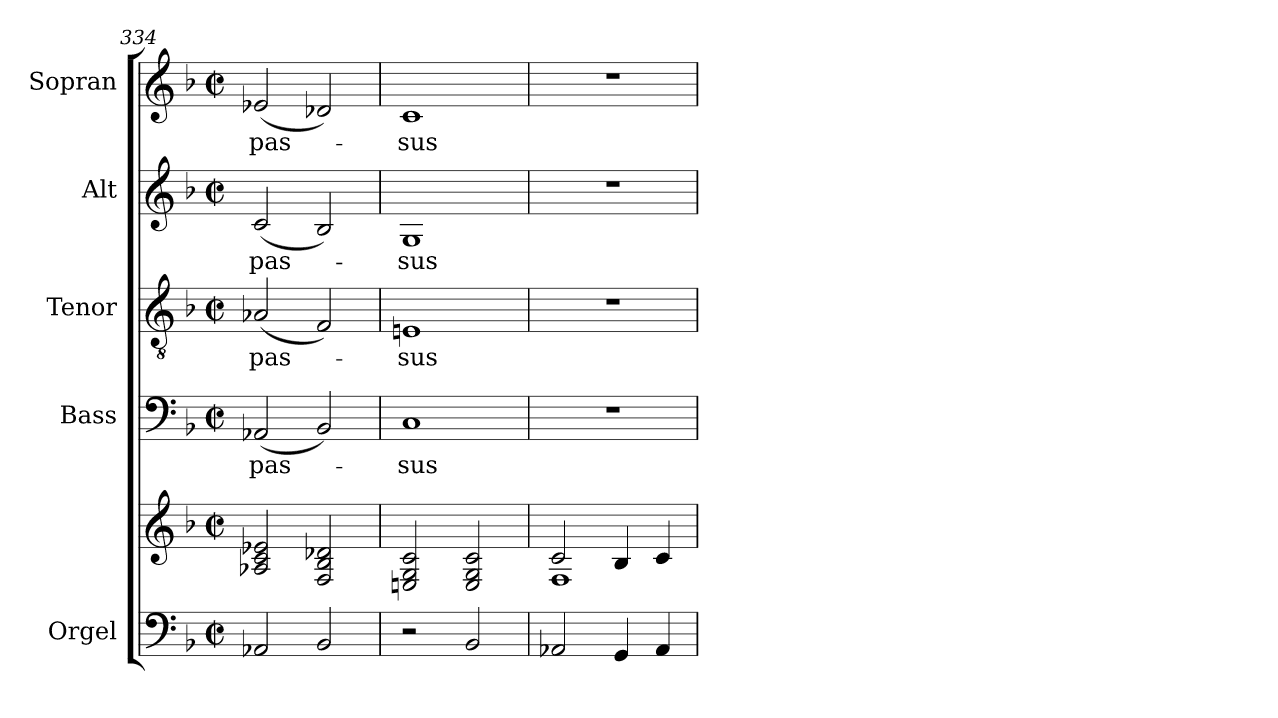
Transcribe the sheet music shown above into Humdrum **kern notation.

**kern	**kern	**kern	**text	**kern	**text	**kern	**text	**kern	**text
*part5	*part5	*part4	*part4	*part3	*part3	*part2	*part2	*part1	*part1
*staff6	*staff5	*staff4	*staff4	*staff3	*staff3	*staff2	*staff2	*staff1	*staff1
*I"Orgel	*	*I"Bass	*	*I"Tenor	*	*I"Alt	*	*I"Sopran	*
*I'Org.	*	*I'B.	*	*I'T.	*	*I'A.	*	*I'S.	*
*clefF4	*clefG2	*clefF4	*	*clefGv2	*	*clefG2	*	*clefG2	*
*k[b-]	*k[b-]	*k[b-]	*	*k[b-]	*	*k[b-]	*	*k[b-]	*
*F:	*F:	*F:	*	*F:	*	*F:	*	*F:	*
*M2/2	*M2/2	*M2/2	*	*M2/2	*	*M2/2	*	*M2/2	*
*met(c|)	*met(c|)	*met(c|)	*	*met(c|)	*	*met(c|)	*	*met(c|)	*
=334	=334	=334	=334	=334	=334	=334	=334	=334	=334
!	!	!	!LO:LY:b	!	!LO:LY:b	!	!LO:LY:b	!	!LO:LY:b
2AA-X/	2A-X/ 2c/ 2e-X/	(<2AA-X/	pas-	(<2A-X/	pas-	(<2c/	pas-	(<2e-X/	pas-
2BB-/	2F/ 2B-/ 2d-X/	2BB-/)	.	2F/)	.	2B-/)	.	2d-X/)	.
=335	=335	=335	=335	=335	=335	=335	=335	=335	=335
!	!	!	!LO:LY:b	!	!LO:LY:b	!	!LO:LY:b	!	!LO:LY:b
2r	2En/ 2G/ 2c/	1C	-sus	1En	-sus	1G	-sus	1c	-sus
2BB-/	2E/ 2G/ 2c/	.	.	.	.	.	.	.	.
=336	=336	=336	=336	=336	=336	=336	=336	=336	=336
*	*^	*	*	*	*	*	*	*	*
2AA-X/	2c/	1F	1r	.	1r	.	1r	.	1r	.
4GG/	4B-/	.	.	.	.	.	.	.	.	.
4AA-/	4c/	.	.	.	.	.	.	.	.	.
*	*v	*v	*	*	*	*	*	*	*	*
=	=	=	=	=	=	=	=	=	=
*-	*-	*-	*-	*-	*-	*-	*-	*-	*-
